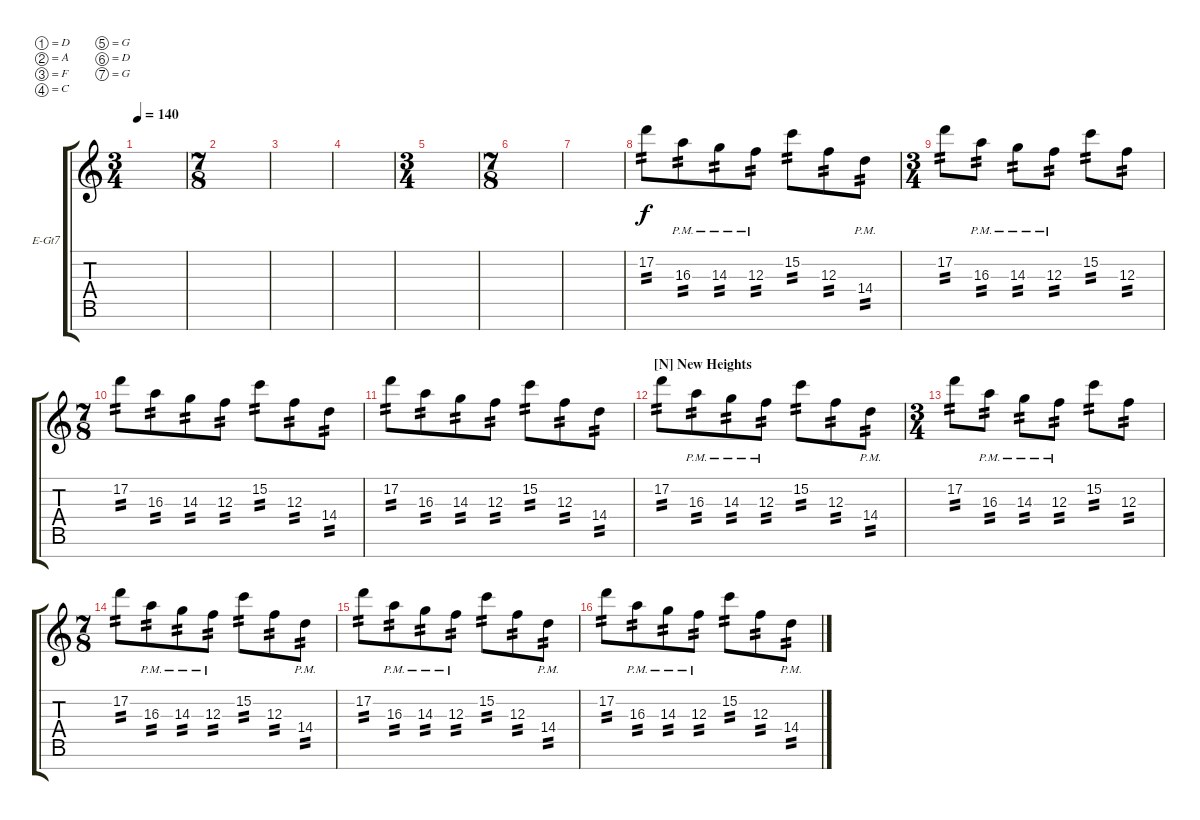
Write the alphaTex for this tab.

\defaultSystemsLayout 4
\bracketExtendMode groupsimilarinstruments
\firstSystemTrackNameOrientation horizontal
\otherSystemsTrackNameOrientation horizontal
\track ("Ade (Loop)" "E-Gt7") {instrument distortionguitar}
\staff {score tabs}
\tuning (D4 A3 F3 C3 G2 D2 G1)
\ts (3 4)
\tempo 140
\clef g2
\ks c
|
\ts (7 8)
|
|
|
\ts (3 4)
|
\ts (7 8)
|
|
17.2.8{tp 2} 16.3{pm}.8{tp 2} 14.3{pm}.8{tp 2} 12.3{pm}.8{tp 2} 15.2.8{tp 2} 12.3.8{tp 2} 14.4{pm}.8{tp 2} |
\ts (3 4)
17.2.8{tp 2} 16.3{pm}.8{tp 2} 14.3{pm}.8{tp 2} 12.3{pm}.8{tp 2} 15.2.8{tp 2} 12.3.8{tp 2} |
\ts (7 8)
17.2.8{tp 2} 16.3.8{tp 2} 14.3.8{tp 2} 12.3.8{tp 2} 15.2.8{tp 2} 12.3.8{tp 2} 14.4.8{tp 2} |
17.2.8{tp 2} 16.3.8{tp 2} 14.3.8{tp 2} 12.3.8{tp 2} 15.2.8{tp 2} 12.3.8{tp 2} 14.4.8{tp 2} |
\section ("N" "New Heights")
17.2.8{tp 2} 16.3{pm}.8{tp 2} 14.3{pm}.8{tp 2} 12.3{pm}.8{tp 2} 15.2.8{tp 2} 12.3.8{tp 2} 14.4{pm}.8{tp 2} |
\ts (3 4)
17.2.8{tp 2} 16.3{pm}.8{tp 2} 14.3{pm}.8{tp 2} 12.3{pm}.8{tp 2} 15.2.8{tp 2} 12.3.8{tp 2} |
\ts (7 8)
17.2.8{tp 2} 16.3{pm}.8{tp 2} 14.3{pm}.8{tp 2} 12.3{pm}.8{tp 2} 15.2.8{tp 2} 12.3.8{tp 2} 14.4{pm}.8{tp 2} |
17.2.8{tp 2} 16.3{pm}.8{tp 2} 14.3{pm}.8{tp 2} 12.3{pm}.8{tp 2} 15.2.8{tp 2} 12.3.8{tp 2} 14.4{pm}.8{tp 2} |
17.2.8{tp 2} 16.3{pm}.8{tp 2} 14.3{pm}.8{tp 2} 12.3{pm}.8{tp 2} 15.2.8{tp 2} 12.3.8{tp 2} 14.4{pm}.8{tp 2}
